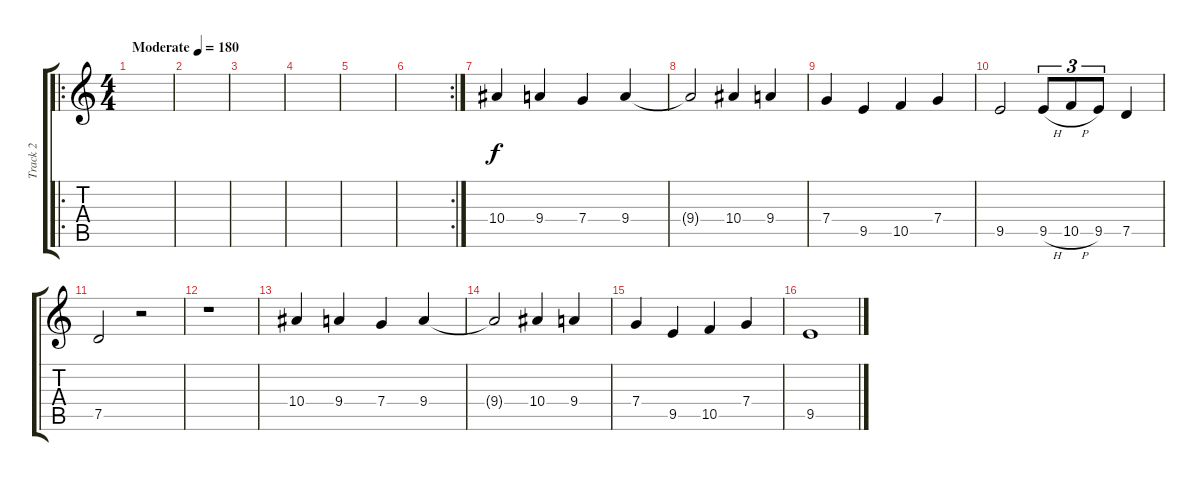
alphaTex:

\track ("Track 2" "Track 2") {instrument acousticguitarsteel}
\staff {score tabs}
\tuning (D4 A3 F3 C3 G2 D2) {hide}
\ro
\ts (4 4)
\tempo (180 "Moderate")
\clef g2
\ks c
|
|
|
|
|
\rc 2
|
10.4.4 9.4.4 7.4.4 9.4.4 |
9.4{t}.2 10.4.4 9.4.4 |
7.4.4 9.5.4 10.5.4 7.4.4 |
9.5.2 9.5{h}.8{tu (3 2)} 10.5{h}.8{tu (3 2)} 9.5.8{tu (3 2)} 7.5.4 |
7.5.2 r.2 |
r.1 |
10.4.4 9.4.4 7.4.4 9.4.4 |
9.4{t}.2 10.4.4 9.4.4 |
7.4.4 9.5.4 10.5.4 7.4.4 |
9.5.1
